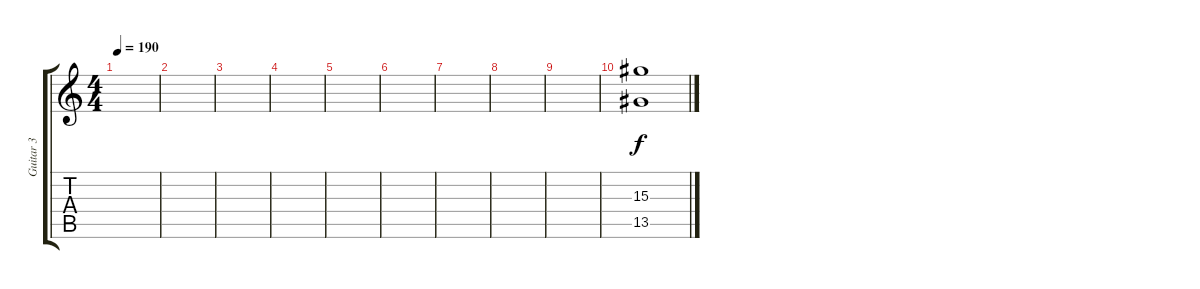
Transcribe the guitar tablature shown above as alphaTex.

\track ("Guitar 3" "Guitar 3") {instrument distortionguitar}
\staff {score tabs}
\tuning (D4 A3 F3 C3 G2 C2) {hide}
\ts (4 4)
\tempo 190
\clef g2
\ks c
|
|
|
|
|
|
|
|
|
(15.3 13.5).1{volume 0}
